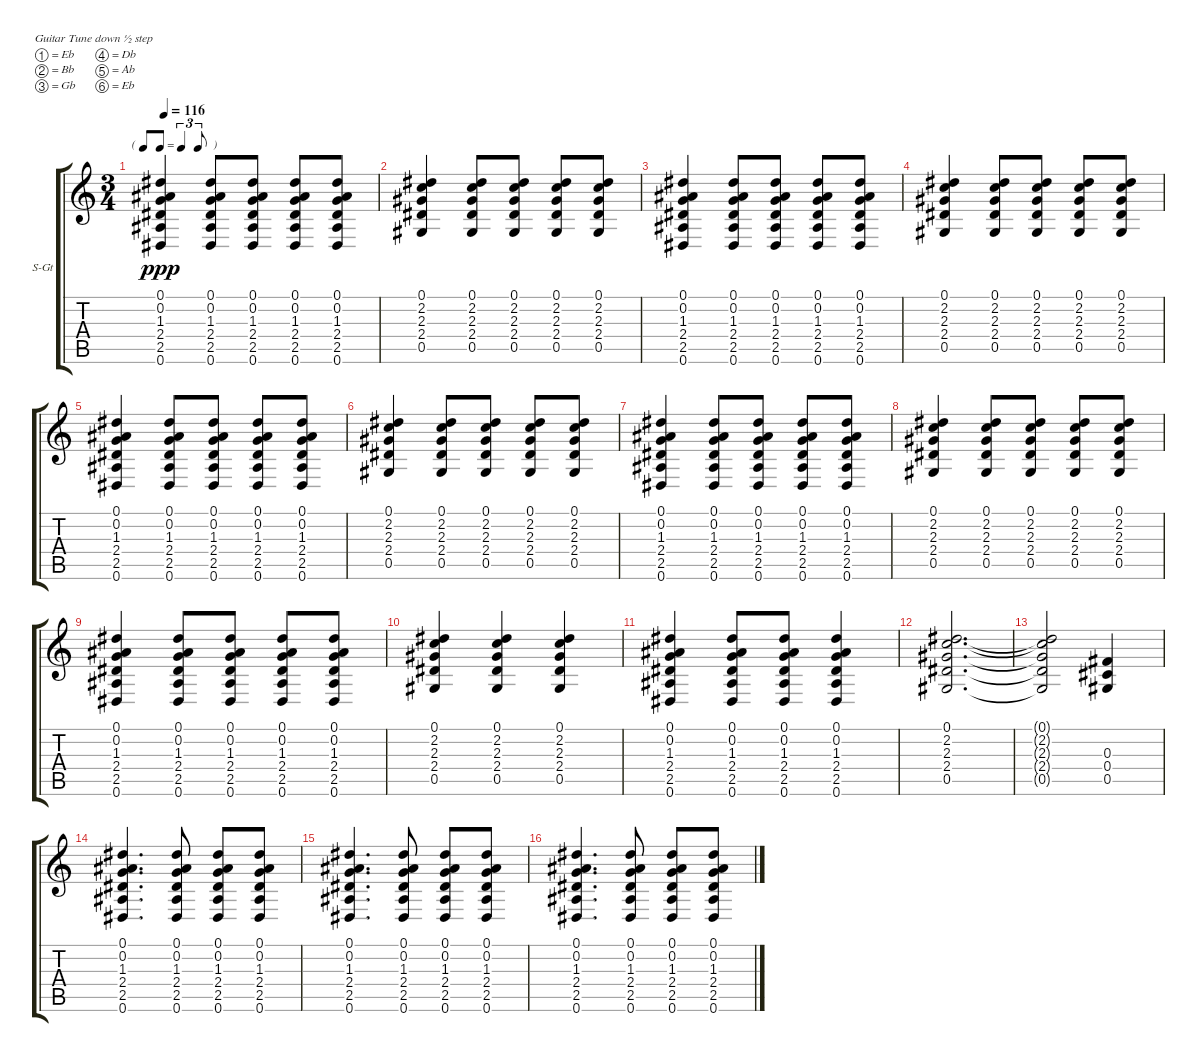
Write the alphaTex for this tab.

\bracketExtendMode groupsimilarinstruments
\firstSystemTrackNameOrientation horizontal
\otherSystemsTrackNameOrientation horizontal
\track ("Acoustic Guitar" "S-Gt") {instrument acousticgrandpiano}
\staff {score tabs}
\tuning (Eb4 Bb3 Gb3 Db3 Ab2 Eb2)
\displaytranspose 12
\ts (3 4)
\tf triplet8th
\tempo 116
\clef g2
\ks c
(0.1 0.2 1.3 2.4 2.5 0.6).4{dy ppp} (0.1 0.2 1.3 2.4 2.5 0.6).8 (0.1 0.2 1.3 2.4 2.5 0.6).8 (0.1 0.2 1.3 2.4 2.5 0.6).8 (0.1 0.2 1.3 2.4 2.5 0.6).8 |
(0.1 2.2 2.3 2.4 0.5).4 (0.1 2.2 2.3 2.4 0.5).8 (0.1 2.2 2.3 2.4 0.5).8 (0.1 2.2 2.3 2.4 0.5).8 (0.1 2.2 2.3 2.4 0.5).8 |
(0.1 0.2 1.3 2.4 2.5 0.6).4 (0.1 0.2 1.3 2.4 2.5 0.6).8 (0.1 0.2 1.3 2.4 2.5 0.6).8 (0.1 0.2 1.3 2.4 2.5 0.6).8 (0.1 0.2 1.3 2.4 2.5 0.6).8 |
(0.1 2.2 2.3 2.4 0.5).4 (0.1 2.2 2.3 2.4 0.5).8 (0.1 2.2 2.3 2.4 0.5).8 (0.1 2.2 2.3 2.4 0.5).8 (0.1 2.2 2.3 2.4 0.5).8 |
(0.1 0.2 1.3 2.4 2.5 0.6).4 (0.1 0.2 1.3 2.4 2.5 0.6).8 (0.1 0.2 1.3 2.4 2.5 0.6).8 (0.1 0.2 1.3 2.4 2.5 0.6).8 (0.1 0.2 1.3 2.4 2.5 0.6).8 |
(0.1 2.2 2.3 2.4 0.5).4 (0.1 2.2 2.3 2.4 0.5).8 (0.1 2.2 2.3 2.4 0.5).8 (0.1 2.2 2.3 2.4 0.5).8 (0.1 2.2 2.3 2.4 0.5).8 |
(0.1 0.2 1.3 2.4 2.5 0.6).4 (0.1 0.2 1.3 2.4 2.5 0.6).8 (0.1 0.2 1.3 2.4 2.5 0.6).8 (0.1 0.2 1.3 2.4 2.5 0.6).8 (0.1 0.2 1.3 2.4 2.5 0.6).8 |
(0.1 2.2 2.3 2.4 0.5).4 (0.1 2.2 2.3 2.4 0.5).8 (0.1 2.2 2.3 2.4 0.5).8 (0.1 2.2 2.3 2.4 0.5).8 (0.1 2.2 2.3 2.4 0.5).8 |
(0.1 0.2 1.3 2.4 2.5 0.6).4 (0.1 0.2 1.3 2.4 2.5 0.6).8 (0.1 0.2 1.3 2.4 2.5 0.6).8 (0.1 0.2 1.3 2.4 2.5 0.6).8 (0.1 0.2 1.3 2.4 2.5 0.6).8 |
(0.1 2.2 2.3 2.4 0.5).4 (0.1 2.2 2.3 2.4 0.5).4 (0.1 2.2 2.3 2.4 0.5).4 |
(0.1 0.2 1.3 2.4 2.5 0.6).4 (0.1 0.2 1.3 2.4 2.5 0.6).8 (0.1 0.2 1.3 2.4 2.5 0.6).8 (0.1 0.2 1.3 2.4 2.5 0.6).4 |
(0.1 2.2 2.3 2.4 0.5).2{d} |
(0.1{t} 2.2{t} 2.3{t} 2.4{t} 0.5{t}).2 (0.3 0.4 0.5).4 |
(0.1 0.2 1.3 2.4 2.5 0.6).4{d} (0.1 0.2 1.3 2.4 2.5 0.6).8 (0.1 0.2 1.3 2.4 2.5 0.6).8 (0.1 0.2 1.3 2.4 2.5 0.6).8 |
(0.1 0.2 1.3 2.4 2.5 0.6).4{d} (0.1 0.2 1.3 2.4 2.5 0.6).8 (0.1 0.2 1.3 2.4 2.5 0.6).8 (0.1 0.2 1.3 2.4 2.5 0.6).8 |
(0.1 0.2 1.3 2.4 2.5 0.6).4{d} (0.1 0.2 1.3 2.4 2.5 0.6).8 (0.1 0.2 1.3 2.4 2.5 0.6).8 (0.1 0.2 1.3 2.4 2.5 0.6).8
